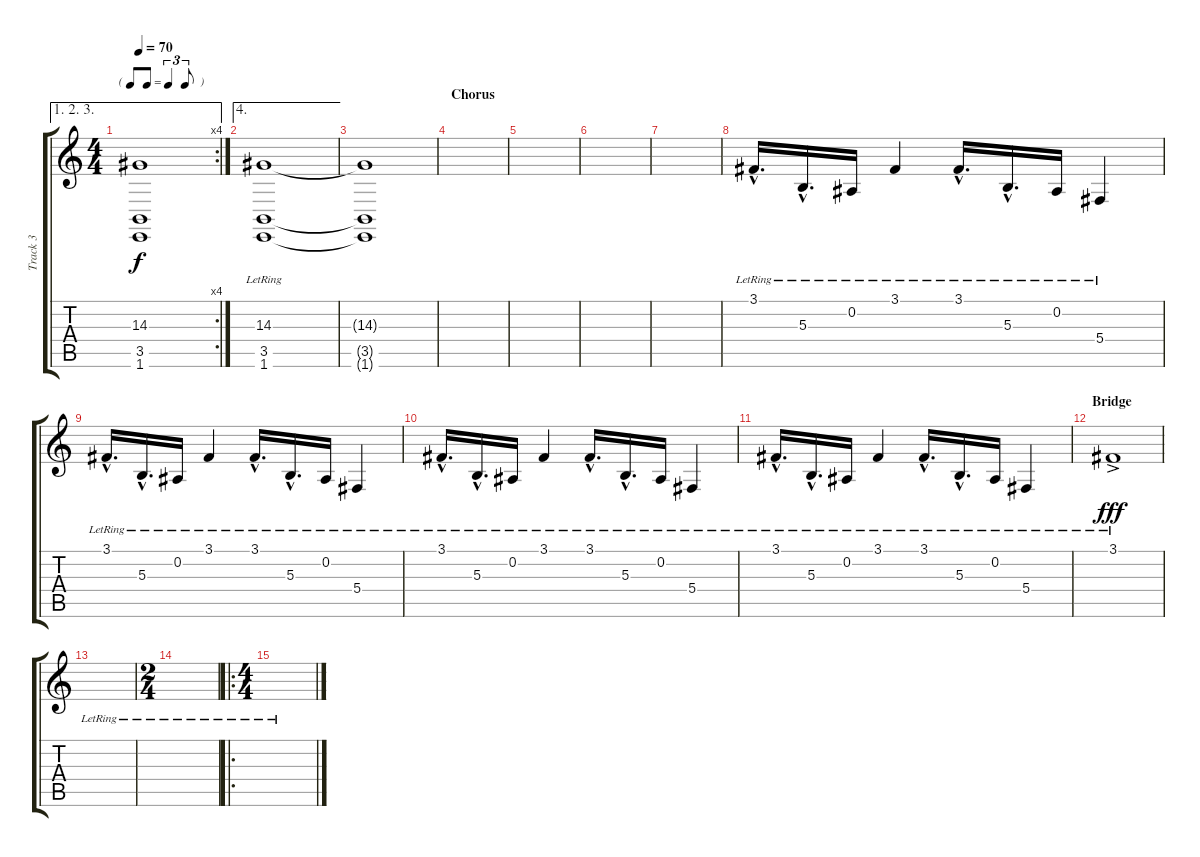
\track ("Track 3" "Track 3") {instrument acousticgrandpiano}
\staff {score tabs}
\tuning (Eb4 Bb3 Gb3 Db3 Ab2 Eb2) {hide}
\ae (1 2 3)
\rc 4
\ts (4 4)
\tf triplet8th
\tempo 70
\clef g2
\ks c
(14.3{t} 3.5{t} 1.6{t}).1{dy f} |
\ae 4
(14.3{lr} 3.5 1.6).1 |
(14.3{t} 3.5{t} 1.6{t}).1 |
\section ("" "Chorus")
|
|
|
|
3.1{hac lr}.16{d} 5.3{hac lr}.16{d} 0.2{lr}.16 3.1{lr}.4 3.1{hac lr}.16{d} 5.3{hac lr}.16{d} 0.2{lr}.16 5.4{lr}.4 |
3.1{hac lr}.16{d} 5.3{hac lr}.16{d} 0.2{lr}.16 3.1{lr}.4 3.1{hac lr}.16{d} 5.3{hac lr}.16{d} 0.2{lr}.16 5.4{lr}.4 |
3.1{hac lr}.16{d} 5.3{hac lr}.16{d} 0.2{lr}.16 3.1{lr}.4 3.1{hac lr}.16{d} 5.3{hac lr}.16{d} 0.2{lr}.16 5.4{lr}.4 |
3.1{hac lr}.16{d} 5.3{hac lr}.16{d} 0.2{lr}.16 3.1{lr}.4 3.1{hac lr}.16{d} 5.3{hac lr}.16{d} 0.2{lr}.16 5.4{lr}.4 |
\section ("" "Bridge")
3.1{ac lr}.1{dy fff} |
|
\ts (2 4)
|
\ro
\ts (4 4)
\section ("" "")
